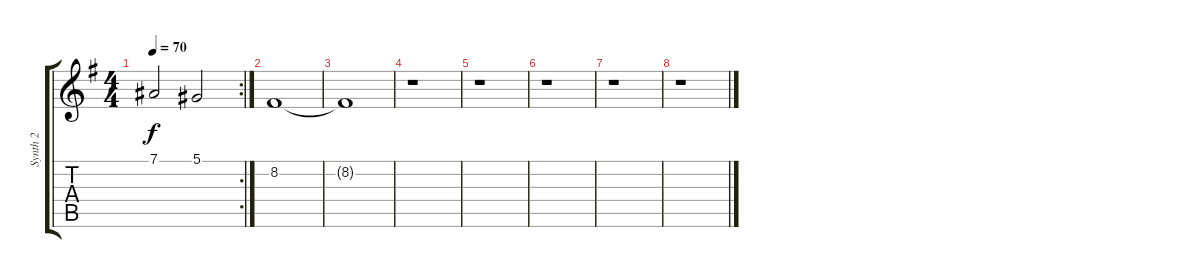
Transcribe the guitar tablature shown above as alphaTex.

\track ("Synth 2" "Synth 2") {instrument synthstrings1}
\staff {score tabs}
\tuning (Eb4 Bb3 Gb3 Db3 Ab2 Eb2) {hide}
\rc 2
\ts (4 4)
\tempo 70
\clef g2
\ks g
7.1.2{dy f} 5.1.2 |
8.2.1 |
8.2{t}.1 |
r.1 |
r.1 |
r.1 |
r.1 |
r.1
